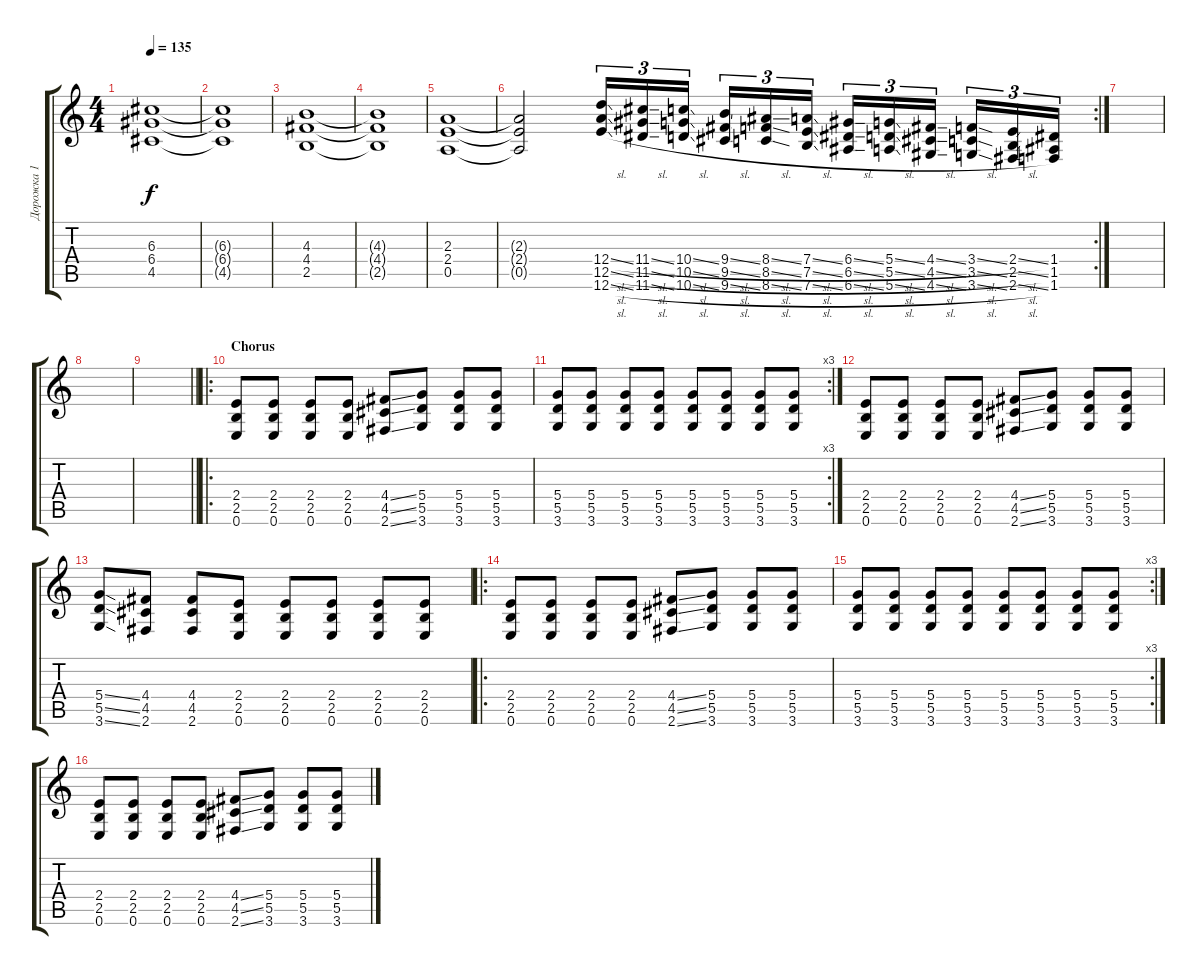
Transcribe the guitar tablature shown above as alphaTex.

\track ("Дорожка 1" "Дорожка 1") {instrument overdrivenguitar}
\staff {score tabs}
\tuning (E4 B3 G3 D3 A2 E2) {hide}
\ts (4 4)
\tempo 135
\clef g2
\ks c
(6.3 6.4 4.5).1{dy f} |
(6.3{t} 6.4{t} 4.5{t}).1 |
(4.3 4.4 2.5).1 |
(4.3{t} 4.4{t} 2.5{t}).1 |
(2.3 2.4 0.5).1 |
\rc 2
(2.3{t} 2.4{t} 0.5{t}).2 (12.4{sl} 12.5{sl} 12.6{sl}).16{tu (3 2)} (11.4{sl} 11.5{sl} 11.6{sl}).16{tu (3 2)} (10.4{sl} 10.5{sl} 10.6{sl}).16{tu (3 2) beam splitsecondary} (9.4{sl} 9.5{sl} 9.6{sl}).16{tu (3 2)} (8.4{sl} 8.5{sl} 8.6{sl}).16{tu (3 2)} (7.4{sl} 7.5{sl} 7.6{sl}).16{tu (3 2)} (6.4{sl} 6.5{sl} 6.6{sl}).16{tu (3 2)} (5.4{sl} 5.5{sl} 5.6{sl}).16{tu (3 2)} (4.4{sl} 4.5{sl} 4.6{sl}).16{tu (3 2) beam splitsecondary} (3.4{sl} 3.5{sl} 3.6{sl}).16{tu (3 2)} (2.4{sl} 2.5{sl} 2.6{sl}).16{tu (3 2)} (1.4 1.5 1.6).16{tu (3 2)} |
|
|
\barLineRight lightlight
|
\ro
\section ("" "Chorus")
(2.4 2.5 0.6).8{balance 8} (2.4 2.5 0.6).8 (2.4 2.5 0.6).8 (2.4 2.5 0.6).8 (4.4{ss} 4.5{ss} 2.6{ss}).8 (5.4 5.5 3.6).8 (5.4 5.5 3.6).8 (5.4 5.5 3.6).8 |
\rc 3
(5.4 5.5 3.6).8 (5.4 5.5 3.6).8 (5.4 5.5 3.6).8 (5.4 5.5 3.6).8 (5.4 5.5 3.6).8 (5.4 5.5 3.6).8 (5.4 5.5 3.6).8 (5.4 5.5 3.6).8 |
(2.4 2.5 0.6).8 (2.4 2.5 0.6).8 (2.4 2.5 0.6).8 (2.4 2.5 0.6).8 (4.4{ss} 4.5{ss} 2.6{ss}).8 (5.4 5.5 3.6).8 (5.4 5.5 3.6).8 (5.4 5.5 3.6).8 |
(5.4{ss} 5.5{ss} 3.6{ss}).8 (4.4 4.5 2.6).8 (4.4 4.5 2.6).8 (2.4 2.5 0.6).8 (2.4 2.5 0.6).8 (2.4 2.5 0.6).8 (2.4 2.5 0.6).8 (2.4 2.5 0.6).8 |
\ro
(2.4 2.5 0.6).8{balance 8} (2.4 2.5 0.6).8 (2.4 2.5 0.6).8 (2.4 2.5 0.6).8 (4.4{ss} 4.5{ss} 2.6{ss}).8 (5.4 5.5 3.6).8 (5.4 5.5 3.6).8 (5.4 5.5 3.6).8 |
\rc 3
(5.4 5.5 3.6).8 (5.4 5.5 3.6).8 (5.4 5.5 3.6).8 (5.4 5.5 3.6).8 (5.4 5.5 3.6).8 (5.4 5.5 3.6).8 (5.4 5.5 3.6).8 (5.4 5.5 3.6).8 |
(2.4 2.5 0.6).8 (2.4 2.5 0.6).8 (2.4 2.5 0.6).8 (2.4 2.5 0.6).8 (4.4{ss} 4.5{ss} 2.6{ss}).8 (5.4 5.5 3.6).8 (5.4 5.5 3.6).8 (5.4 5.5 3.6).8
